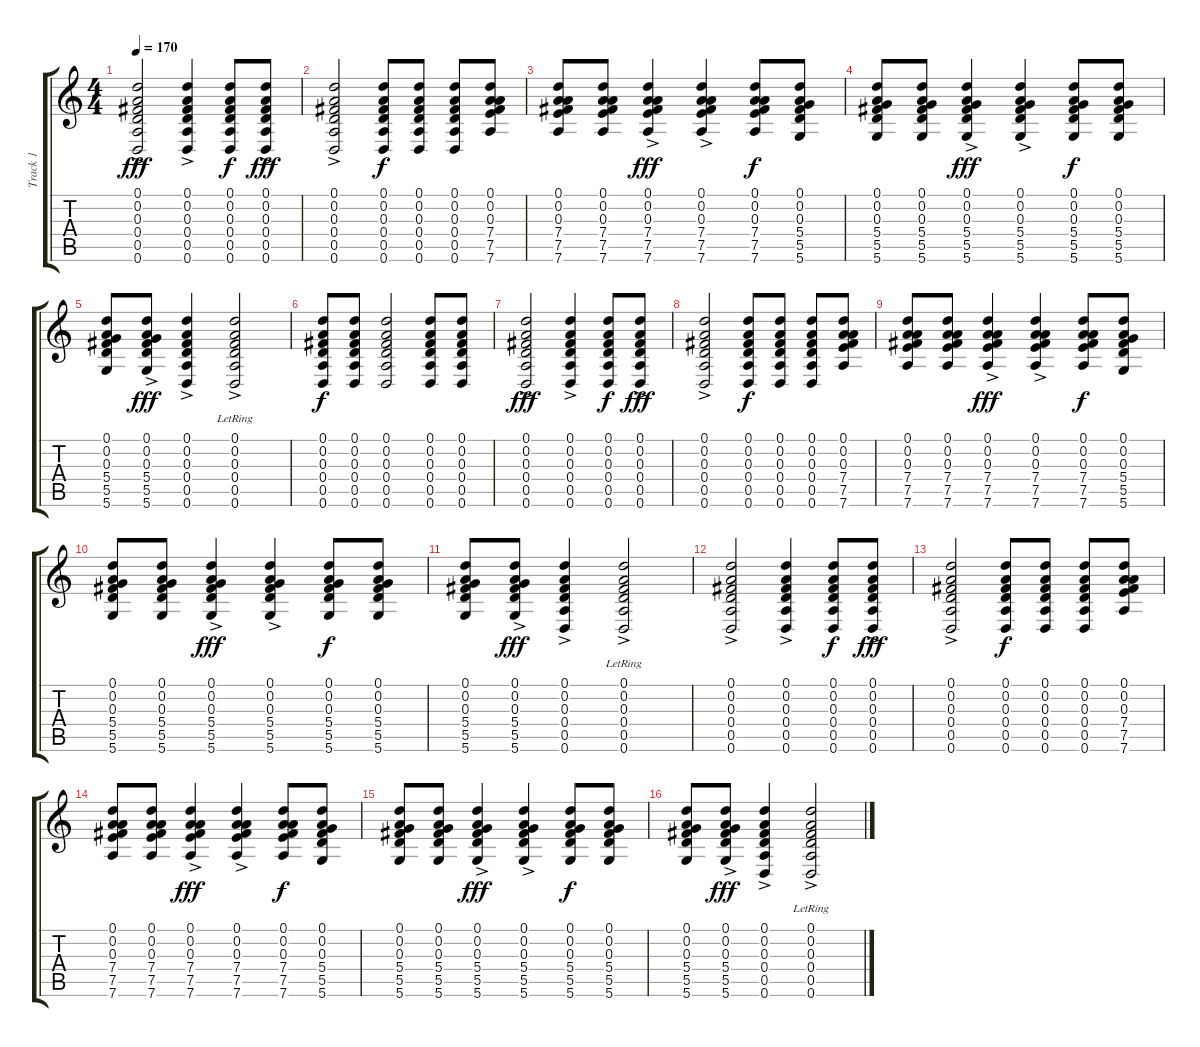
\track ("Track 1" "Track 1") {instrument acousticguitarsteel}
\staff {score tabs}
\tuning (D4 A3 Gb3 D3 A2 D2) {hide}
\ts (4 4)
\tempo 170
\clef g2
\ks c
(0.1{ac} 0.2 0.3 0.4 0.5 0.6).2{dy fff} (0.1{ac} 0.2 0.3 0.4 0.5 0.6).4 (0.1 0.2 0.3 0.4 0.5 0.6).8{dy f} (0.1{ac} 0.2 0.3 0.4 0.5 0.6).8{dy fff} |
(0.1{ac} 0.2 0.3 0.4 0.5 0.6).2 (0.1 0.2 0.3 0.4 0.5 0.6).8{dy f} (0.1 0.2 0.3 0.4 0.5 0.6).8 (0.1 0.2 0.3 0.4 0.5 0.6).8 (0.1 0.2 0.3 7.4 7.5 7.6).8 |
(0.1 0.2 0.3 7.4 7.5 7.6).8 (0.1 0.2 0.3 7.4 7.5 7.6).8 (0.1{ac} 0.2 0.3 7.4 7.5 7.6).4{dy fff} (0.1{ac} 0.2 0.3 7.4 7.5 7.6).4 (0.1 0.2 0.3 7.4 7.5 7.6).8{dy f} (0.1 0.2 0.3 5.4 5.5 5.6).8 |
(0.1 0.2 0.3 5.4 5.5 5.6).8 (0.1 0.2 0.3 5.4 5.5 5.6).8 (0.1{ac} 0.2 0.3 5.4 5.5 5.6).4{dy fff} (0.1{ac} 0.2 0.3 5.4 5.5 5.6).4 (0.1 0.2 0.3 5.4 5.5 5.6).8{dy f} (0.1 0.2 0.3 5.4 5.5 5.6).8 |
(0.1 0.2 0.3 5.4 5.5 5.6).8 (0.1{ac} 0.2 0.3 5.4 5.5 5.6).8{dy fff} (0.1{ac} 0.2 0.3 0.4 0.5 0.6).4 (0.1{ac} 0.2 0.3 0.4{lr} 0.5 0.6).2 |
(0.1 0.2 0.3 0.4 0.5 0.6).8{dy f} (0.1 0.2 0.3 0.4 0.5 0.6).8 (0.1 0.2 0.3 0.4 0.5 0.6).2 (0.1 0.2 0.3 0.4 0.5 0.6).8 (0.1 0.2 0.3 0.4 0.5 0.6).8 |
(0.1{ac} 0.2 0.3 0.4 0.5 0.6).2{dy fff} (0.1{ac} 0.2 0.3 0.4 0.5 0.6).4 (0.1 0.2 0.3 0.4 0.5 0.6).8{dy f} (0.1{ac} 0.2 0.3 0.4 0.5 0.6).8{dy fff} |
(0.1{ac} 0.2 0.3 0.4 0.5 0.6).2 (0.1 0.2 0.3 0.4 0.5 0.6).8{dy f} (0.1 0.2 0.3 0.4 0.5 0.6).8 (0.1 0.2 0.3 0.4 0.5 0.6).8 (0.1 0.2 0.3 7.4 7.5 7.6).8 |
(0.1 0.2 0.3 7.4 7.5 7.6).8 (0.1 0.2 0.3 7.4 7.5 7.6).8 (0.1{ac} 0.2 0.3 7.4 7.5 7.6).4{dy fff} (0.1{ac} 0.2 0.3 7.4 7.5 7.6).4 (0.1 0.2 0.3 7.4 7.5 7.6).8{dy f} (0.1 0.2 0.3 5.4 5.5 5.6).8 |
(0.1 0.2 0.3 5.4 5.5 5.6).8 (0.1 0.2 0.3 5.4 5.5 5.6).8 (0.1{ac} 0.2 0.3 5.4 5.5 5.6).4{dy fff} (0.1{ac} 0.2 0.3 5.4 5.5 5.6).4 (0.1 0.2 0.3 5.4 5.5 5.6).8{dy f} (0.1 0.2 0.3 5.4 5.5 5.6).8 |
(0.1 0.2 0.3 5.4 5.5 5.6).8 (0.1{ac} 0.2 0.3 5.4 5.5 5.6).8{dy fff} (0.1{ac} 0.2 0.3 0.4 0.5 0.6).4 (0.1{ac} 0.2 0.3 0.4{lr} 0.5 0.6).2 |
(0.1{ac} 0.2 0.3 0.4 0.5 0.6).2 (0.1{ac} 0.2 0.3 0.4 0.5 0.6).4 (0.1 0.2 0.3 0.4 0.5 0.6).8{dy f} (0.1{ac} 0.2 0.3 0.4 0.5 0.6).8{dy fff} |
(0.1{ac} 0.2 0.3 0.4 0.5 0.6).2 (0.1 0.2 0.3 0.4 0.5 0.6).8{dy f} (0.1 0.2 0.3 0.4 0.5 0.6).8 (0.1 0.2 0.3 0.4 0.5 0.6).8 (0.1 0.2 0.3 7.4 7.5 7.6).8 |
(0.1 0.2 0.3 7.4 7.5 7.6).8 (0.1 0.2 0.3 7.4 7.5 7.6).8 (0.1{ac} 0.2 0.3 7.4 7.5 7.6).4{dy fff} (0.1{ac} 0.2 0.3 7.4 7.5 7.6).4 (0.1 0.2 0.3 7.4 7.5 7.6).8{dy f} (0.1 0.2 0.3 5.4 5.5 5.6).8 |
(0.1 0.2 0.3 5.4 5.5 5.6).8 (0.1 0.2 0.3 5.4 5.5 5.6).8 (0.1{ac} 0.2 0.3 5.4 5.5 5.6).4{dy fff} (0.1{ac} 0.2 0.3 5.4 5.5 5.6).4 (0.1 0.2 0.3 5.4 5.5 5.6).8{dy f} (0.1 0.2 0.3 5.4 5.5 5.6).8 |
(0.1 0.2 0.3 5.4 5.5 5.6).8 (0.1{ac} 0.2 0.3 5.4 5.5 5.6).8{dy fff} (0.1{ac} 0.2 0.3 0.4 0.5 0.6).4 (0.1{ac} 0.2 0.3 0.4{lr} 0.5 0.6).2
